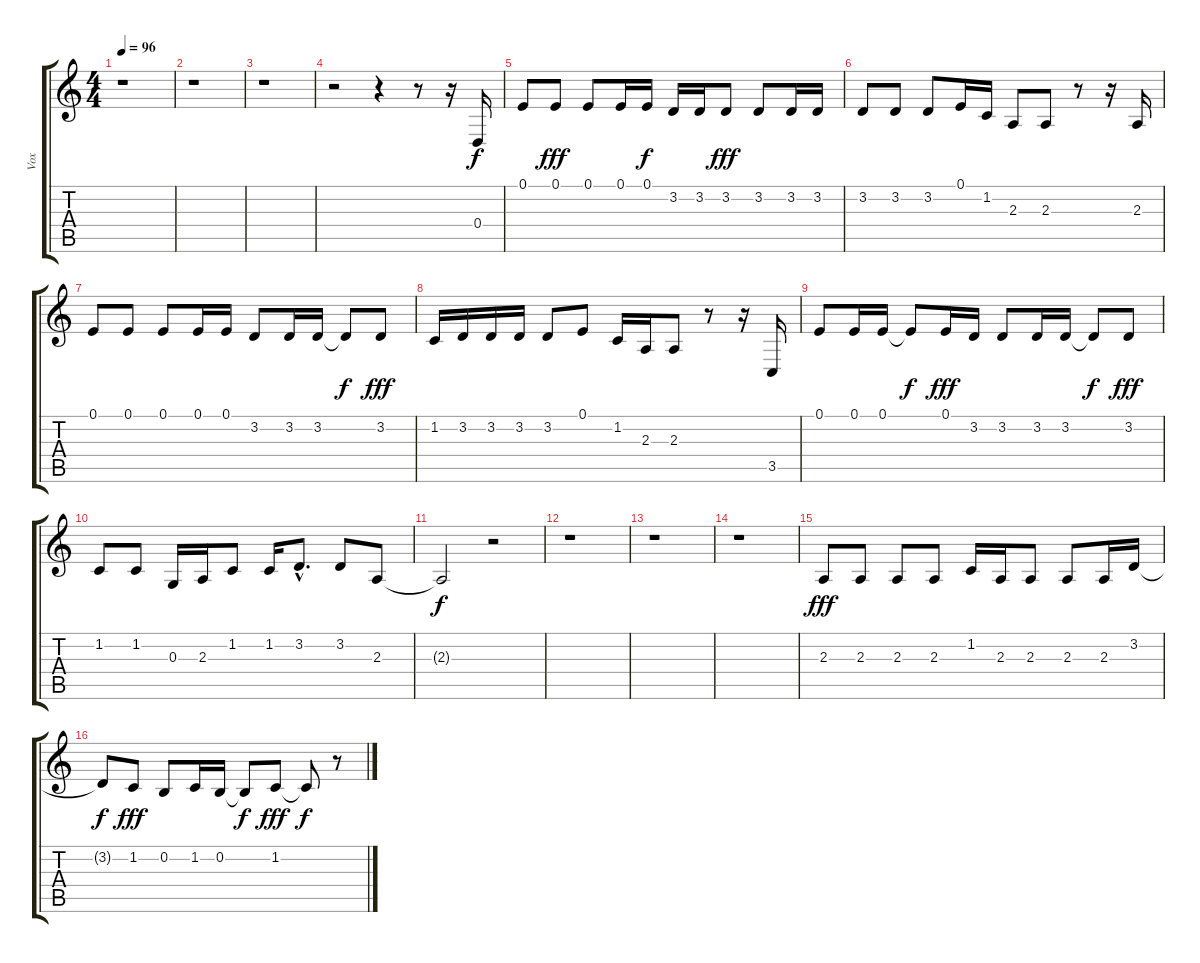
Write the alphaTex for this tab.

\track ("Vox" "Vox") {instrument bassoon}
\staff {score tabs}
\tuning (E4 B3 G3 D3 A2 E2) {hide}
\ts (4 4)
\tempo 96
\clef g2
\ks c
r.1{dy fff} |
r.1 |
r.1 |
r.2 r.4 r.8 r.16 0.4.16{dy f} |
0.1.8 0.1.8{dy fff} 0.1.8 0.1.16 0.1.16{dy f} 3.2.16 3.2.16 3.2.8{dy fff} 3.2.8 3.2.16 3.2.16 |
3.2.8 3.2.8 3.2.8 0.1.16 1.2.16 2.3.8 2.3.8 r.8 r.16 2.3.16 |
0.1.8 0.1.8 0.1.8 0.1.16 0.1.16 3.2.8 3.2.16 3.2.16 3.2{t}.8{dy f} 3.2.8{dy fff} |
1.2.16 3.2.16 3.2.16 3.2.16 3.2.8 0.1.8 1.2.16 2.3.16 2.3.8 r.8 r.16 3.5.16 |
0.1.8 0.1.16 0.1.16 0.1{t}.8{dy f} 0.1.16{dy fff} 3.2.16 3.2.8 3.2.16 3.2.16 3.2{t}.8{dy f} 3.2.8{dy fff} |
1.2.8 1.2.8 0.3.16 2.3.16 1.2.8 1.2.16 3.2{hac}.8{d} 3.2.8 2.3.8 |
2.3{t}.2{dy f} r.2 |
r.1 |
r.1 |
r.1 |
2.3.8{dy fff} 2.3.8 2.3.8 2.3.8 1.2.16 2.3.16 2.3.8 2.3.8 2.3.16 3.2.16 |
3.2{t}.8{dy f} 1.2.8{dy fff} 0.2.8 1.2.16 0.2.16 0.2{t}.8{dy f} 1.2.8{dy fff} 1.2{t}.8{dy f} r.8
